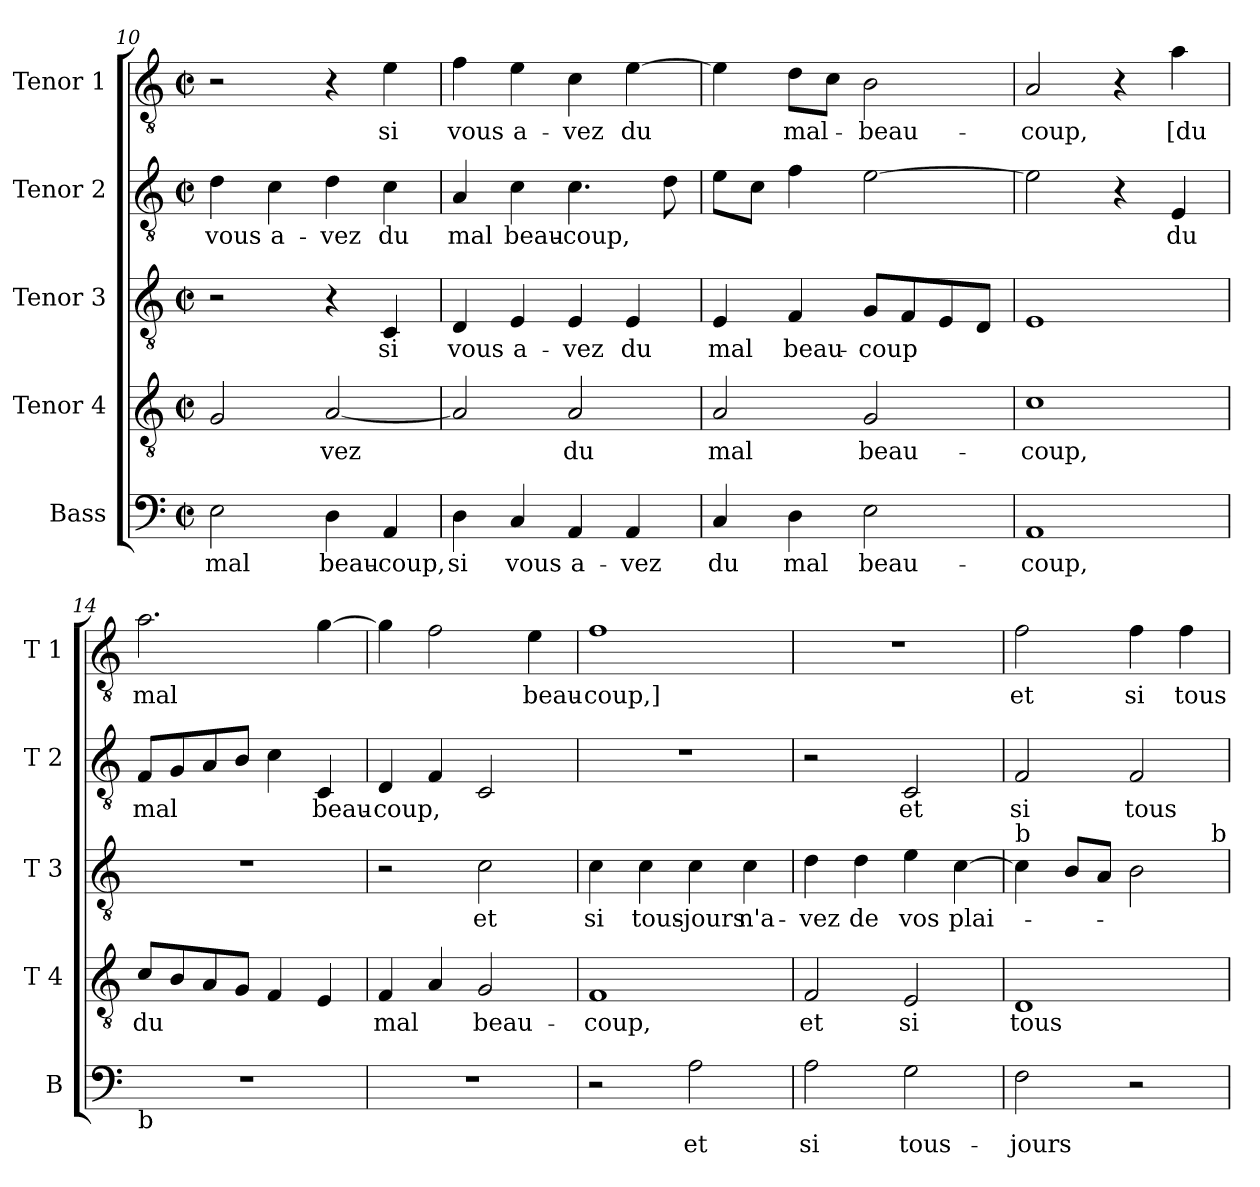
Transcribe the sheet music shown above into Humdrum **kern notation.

**kern	**text	**kern	**text	**kern	**text	**kern	**text	**kern	**text
*part5	*part5	*part4	*part4	*part3	*part3	*part2	*part2	*part1	*part1
*staff5	*staff5	*staff4	*staff4	*staff3	*staff3	*staff2	*staff2	*staff1	*staff1
*I"Bass	*	*I"Tenor 4	*	*I"Tenor 3	*	*I"Tenor 2	*	*I"Tenor 1	*
*I'B	*	*I'T 4	*	*I'T 3	*	*I'T 2	*	*I'T 1	*
*clefF4	*	*clefGv2	*	*clefGv2	*	*clefGv2	*	*clefGv2	*
*k[]	*	*k[]	*	*k[]	*	*k[]	*	*k[]	*
*C:	*	*C:	*	*C:	*	*C:	*	*C:	*
*M2/2	*	*M2/2	*	*M2/2	*	*M2/2	*	*M2/2	*
*met(c|)	*	*met(c|)	*	*met(c|)	*	*met(c|)	*	*met(c|)	*
=10	=10	=10	=10	=10	=10	=10	=10	=10	=10
2E\	mal	2G/	.	2r	.	4d\	vous	2r	.
.	.	.	.	.	.	4c\	a-	.	.
4D\	beau-	[2A/	vez	4r	.	4d\	-vez	4r	.
4AA/	-coup,	.	.	4C/	si	4c\	du	4e\	si
=11	=11	=11	=11	=11	=11	=11	=11	=11	=11
4D\	si	2A/]	.	4D/	vous	4A/	mal	4f\	vous
4C/	vous	.	.	4E/	a-	4c\	beau-	4e\	a-
4AA/	a-	2A/	du	4E/	-vez	4.c\	-coup,	4c\	-vez
4AA/	-vez	.	.	4E/	du	.	.	[4e\	du
.	.	.	.	.	.	8d\	.	.	.
=12	=12	=12	=12	=12	=12	=12	=12	=12	=12
4C/	du	2A/	mal	4E/	mal	8e\L	.	4e\]	.
.	.	.	.	.	.	8c\J	.	.	.
4D\	mal	.	.	4F/	beau-	4f\	.	8d\L	mal-
.	.	.	.	.	.	.	.	8c\J	.
2E\	beau-	2G/	beau-	8G/L	-coup	[2e\	.	2B\	-beau-
.	.	.	.	8F/	.	.	.	.	.
.	.	.	.	8E/	.	.	.	.	.
.	.	.	.	8D/J	.	.	.	.	.
!!LO:PB:g=z
=13	=13	=13	=13	=13	=13	=13	=13	=13	=13
1AA	-coup,	1c	-coup,	1E	.	2e\]	.	2A/	-coup,
.	.	.	.	.	.	4r	.	4r	.
.	.	.	.	.	.	4E/	du	4a\	[du
=14	=14	=14	=14	=14	=14	=14	=14	=14	=14
!LO:TX:b:t=b	!	!	!	!	!	!	!	!	!
1r	.	8c/L	du	1r	.	8F/L	mal	2.a\	mal
.	.	8B/	.	.	.	8G/	.	.	.
.	.	8A/	.	.	.	8A/	.	.	.
.	.	8G/J	.	.	.	8B/J	.	.	.
.	.	4F/	.	.	.	4c\	.	.	.
.	.	4E/	.	.	.	4C/	beau-	[4g\	.
=15	=15	=15	=15	=15	=15	=15	=15	=15	=15
1r	.	4F/	mal	2r	.	4D/	-coup,	4g\]	.
.	.	4A/	.	.	.	4F/	.	2f\	.
.	.	2G/	beau-	2c\	et	2C/	.	.	.
.	.	.	.	.	.	.	.	4e\	beau-
=16	=16	=16	=16	=16	=16	=16	=16	=16	=16
2r	.	1F	-coup,	4c\	si	1r	.	1f	-coup,]
.	.	.	.	4c\	tous-	.	.	.	.
2A\	et	.	.	4c\	-jours	.	.	.	.
.	.	.	.	4c\	n'a-	.	.	.	.
=17	=17	=17	=17	=17	=17	=17	=17	=17	=17
2A\	si	2F/	et	4d\	-vez	2r	.	1r	.
.	.	.	.	4d\	de	.	.	.	.
2G\	tous-	2E/	si	4e\	vos	2C/	et	.	.
.	.	.	.	[4c\	plai-	.	.	.	.
=18	=18	=18	=18	=18	=18	=18	=18	=18	=18
!	!	!	!	!LO:TX:a:t=b	!	!	!	!	!
2F\	-jours	1D	tous-	4c\]	.	2F/	si	2f\	et
.	.	.	.	8B/L	.	.	.	.	.
.	.	.	.	8A/J	.	.	.	.	.
2r	.	.	.	2B\	.	2F/	tous-	4f\	si
.	.	.	.	.	.	.	.	4f\	tous-
!	!	!	!	!LO:TX:a:t=b	!	!	!	!	!
=	=	=	=	=	=	=	=	=	=
*-	*-	*-	*-	*-	*-	*-	*-	*-	*-
